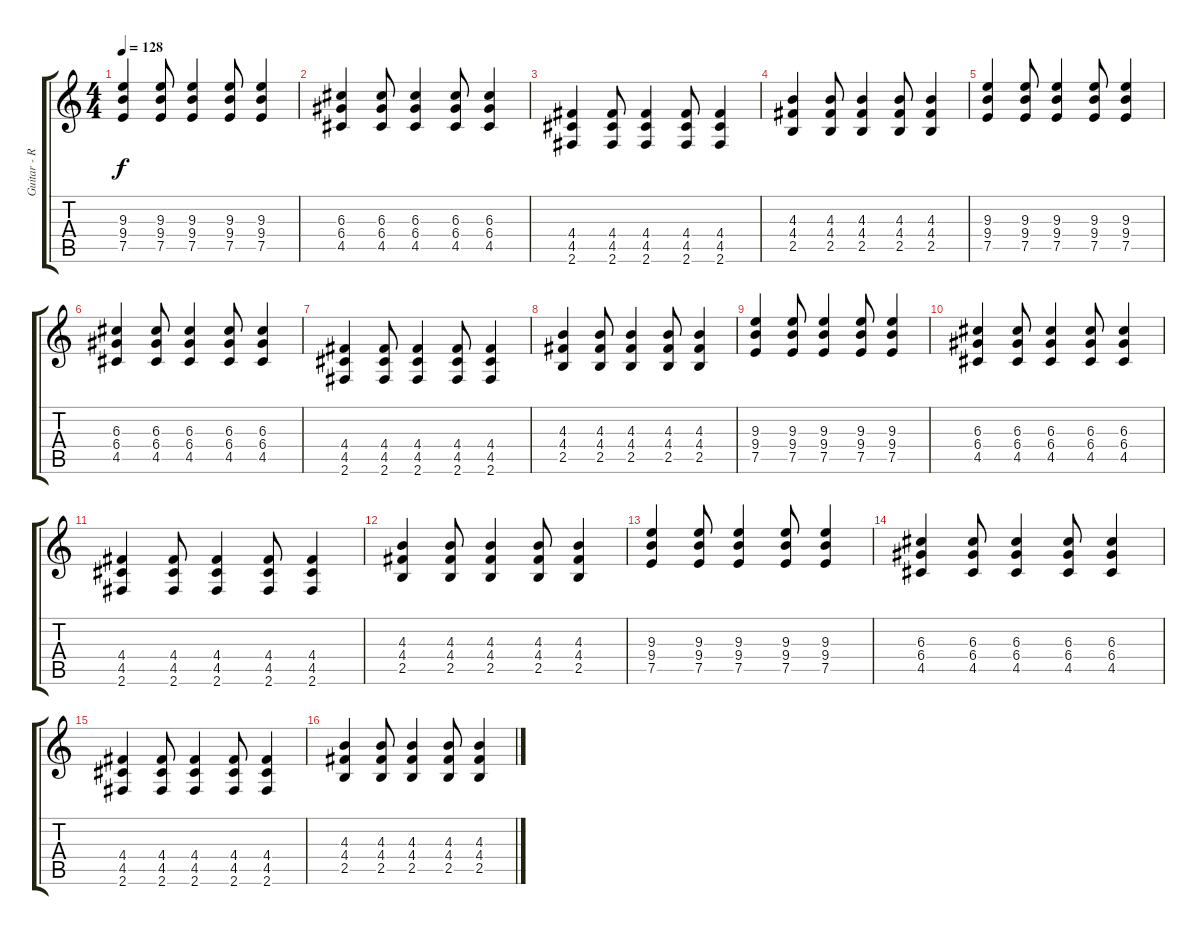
\track ("Guitar - Rhythm" "Guitar - R") {instrument distortionguitar}
\staff {score tabs}
\tuning (E4 B3 G3 D3 A2 E2) {hide}
\ts (4 4)
\tempo 128
\clef g2
\ks c
(9.3 9.4 7.5).4{dy f} (9.3 9.4 7.5).8 (9.3 9.4 7.5).4 (9.3 9.4 7.5).8 (9.3 9.4 7.5).4 |
(6.3 6.4 4.5).4 (6.3 6.4 4.5).8 (6.3 6.4 4.5).4 (6.3 6.4 4.5).8 (6.3 6.4 4.5).4 |
(4.4 4.5 2.6).4 (4.4 4.5 2.6).8 (4.4 4.5 2.6).4 (4.4 4.5 2.6).8 (4.4 4.5 2.6).4 |
(4.3 4.4 2.5).4 (4.3 4.4 2.5).8 (4.3 4.4 2.5).4 (4.3 4.4 2.5).8 (4.3 4.4 2.5).4 |
(9.3 9.4 7.5).4 (9.3 9.4 7.5).8 (9.3 9.4 7.5).4 (9.3 9.4 7.5).8 (9.3 9.4 7.5).4 |
(6.3 6.4 4.5).4 (6.3 6.4 4.5).8 (6.3 6.4 4.5).4 (6.3 6.4 4.5).8 (6.3 6.4 4.5).4 |
(4.4 4.5 2.6).4 (4.4 4.5 2.6).8 (4.4 4.5 2.6).4 (4.4 4.5 2.6).8 (4.4 4.5 2.6).4 |
(4.3 4.4 2.5).4 (4.3 4.4 2.5).8 (4.3 4.4 2.5).4 (4.3 4.4 2.5).8 (4.3 4.4 2.5).4 |
(9.3 9.4 7.5).4 (9.3 9.4 7.5).8 (9.3 9.4 7.5).4 (9.3 9.4 7.5).8 (9.3 9.4 7.5).4 |
(6.3 6.4 4.5).4 (6.3 6.4 4.5).8 (6.3 6.4 4.5).4 (6.3 6.4 4.5).8 (6.3 6.4 4.5).4 |
(4.4 4.5 2.6).4 (4.4 4.5 2.6).8 (4.4 4.5 2.6).4 (4.4 4.5 2.6).8 (4.4 4.5 2.6).4 |
(4.3 4.4 2.5).4 (4.3 4.4 2.5).8 (4.3 4.4 2.5).4 (4.3 4.4 2.5).8 (4.3 4.4 2.5).4 |
(9.3 9.4 7.5).4 (9.3 9.4 7.5).8 (9.3 9.4 7.5).4 (9.3 9.4 7.5).8 (9.3 9.4 7.5).4 |
(6.3 6.4 4.5).4 (6.3 6.4 4.5).8 (6.3 6.4 4.5).4 (6.3 6.4 4.5).8 (6.3 6.4 4.5).4 |
(4.4 4.5 2.6).4 (4.4 4.5 2.6).8 (4.4 4.5 2.6).4 (4.4 4.5 2.6).8 (4.4 4.5 2.6).4 |
(4.3 4.4 2.5).4 (4.3 4.4 2.5).8 (4.3 4.4 2.5).4 (4.3 4.4 2.5).8 (4.3 4.4 2.5).4
